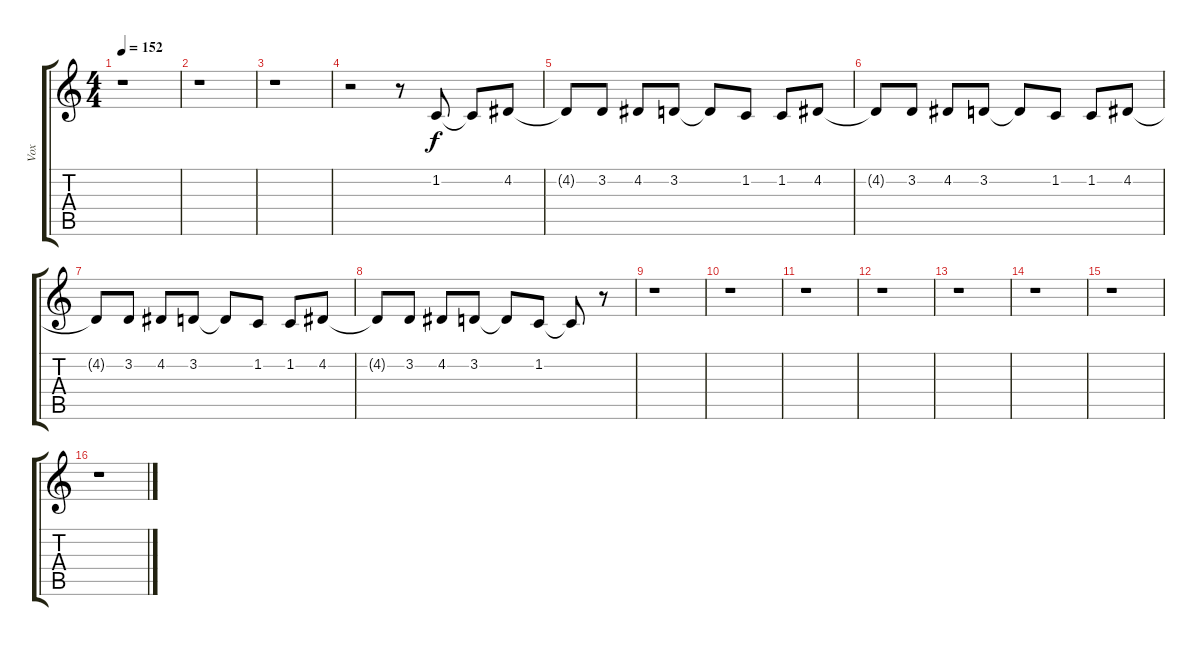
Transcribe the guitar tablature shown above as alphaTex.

\track ("Vox" "Vox") {instrument tenorsax}
\staff {score tabs}
\tuning (E4 B3 G3 D3 A2 E2) {hide}
\ts (4 4)
\tempo 152
\clef g2
\ks c
r.1{dy f} |
r.1 |
r.1 |
r.2 r.8 1.2.8 1.2{t}.8 4.2.8 |
4.2{t}.8 3.2.8 4.2.8 3.2.8 3.2{t}.8 1.2.8 1.2.8 4.2.8 |
4.2{t}.8 3.2.8 4.2.8 3.2.8 3.2{t}.8 1.2.8 1.2.8 4.2.8 |
4.2{t}.8 3.2.8 4.2.8 3.2.8 3.2{t}.8 1.2.8 1.2.8 4.2.8 |
4.2{t}.8 3.2.8 4.2.8 3.2.8 3.2{t}.8 1.2.8 1.2{t}.8 r.8 |
r.1 |
r.1 |
r.1 |
r.1 |
r.1 |
r.1 |
r.1 |
r.1
